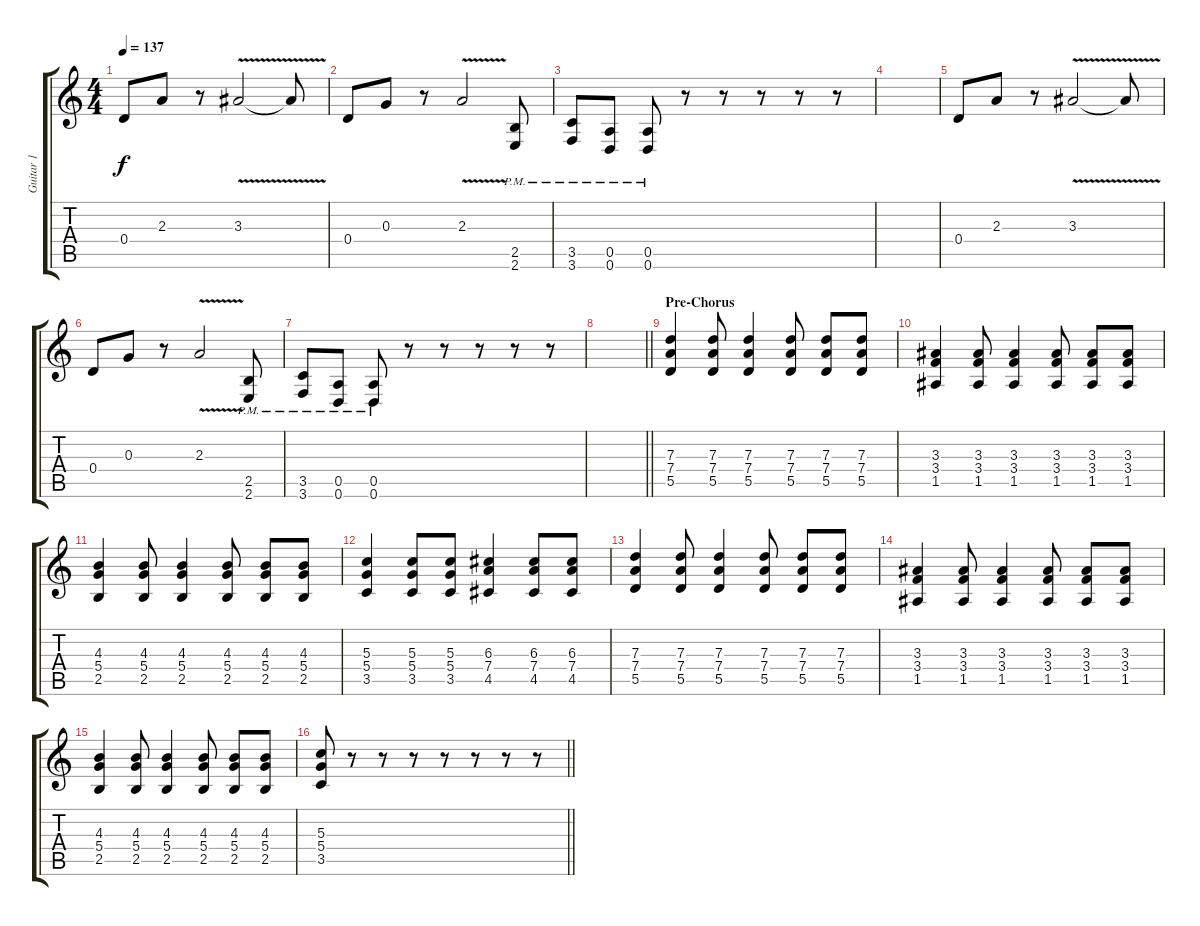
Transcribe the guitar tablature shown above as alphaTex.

\track ("Guitar 1" "Guitar 1") {instrument distortionguitar}
\staff {score tabs}
\tuning (E4 B3 G3 D3 A2 D2) {hide}
\ts (4 4)
\tempo 137
\clef g2
\ks c
0.4.8{dy f} 2.3.8 r.8 3.3{v}.2 3.3{t}.8 |
0.4.8 0.3.8 r.8 2.3{v}.2 (2.5{pm} 2.6{pm}).8 |
(3.5{pm} 3.6{pm}).8 (0.5{pm} 0.6{pm}).8 (0.5{pm} 0.6).8 r.8 r.8 r.8 r.8 r.8 |
|
0.4.8 2.3.8 r.8 3.3{v}.2 3.3{t}.8 |
0.4.8 0.3.8 r.8 2.3{v}.2 (2.5{pm} 2.6{pm}).8 |
(3.5{pm} 3.6{pm}).8 (0.5{pm} 0.6{pm}).8 (0.5{pm} 0.6).8 r.8 r.8 r.8 r.8 r.8 |
\barLineRight lightlight
|
\section ("" "Pre-Chorus")
(7.3 7.4 5.5).4 (7.3 7.4 5.5).8 (7.3 7.4 5.5).4 (7.3 7.4 5.5).8 (7.3 7.4 5.5).8 (7.3 7.4 5.5).8 |
(3.3 3.4 1.5).4 (3.3 3.4 1.5).8 (3.3 3.4 1.5).4 (3.3 3.4 1.5).8 (3.3 3.4 1.5).8 (3.3 3.4 1.5).8 |
(4.3 5.4 2.5).4 (4.3 5.4 2.5).8 (4.3 5.4 2.5).4 (4.3 5.4 2.5).8 (4.3 5.4 2.5).8 (4.3 5.4 2.5).8 |
(5.3 5.4 3.5).4 (5.3 5.4 3.5).8 (5.3 5.4 3.5).8 (6.3 7.4 4.5).4 (6.3 7.4 4.5).8 (6.3 7.4 4.5).8 |
(7.3 7.4 5.5).4 (7.3 7.4 5.5).8 (7.3 7.4 5.5).4 (7.3 7.4 5.5).8 (7.3 7.4 5.5).8 (7.3 7.4 5.5).8 |
(3.3 3.4 1.5).4 (3.3 3.4 1.5).8 (3.3 3.4 1.5).4 (3.3 3.4 1.5).8 (3.3 3.4 1.5).8 (3.3 3.4 1.5).8 |
(4.3 5.4 2.5).4 (4.3 5.4 2.5).8 (4.3 5.4 2.5).4 (4.3 5.4 2.5).8 (4.3 5.4 2.5).8 (4.3 5.4 2.5).8 |
\barLineRight lightlight
(5.3 5.4 3.5).8 r.8 r.8 r.8 r.8 r.8 r.8 r.8
